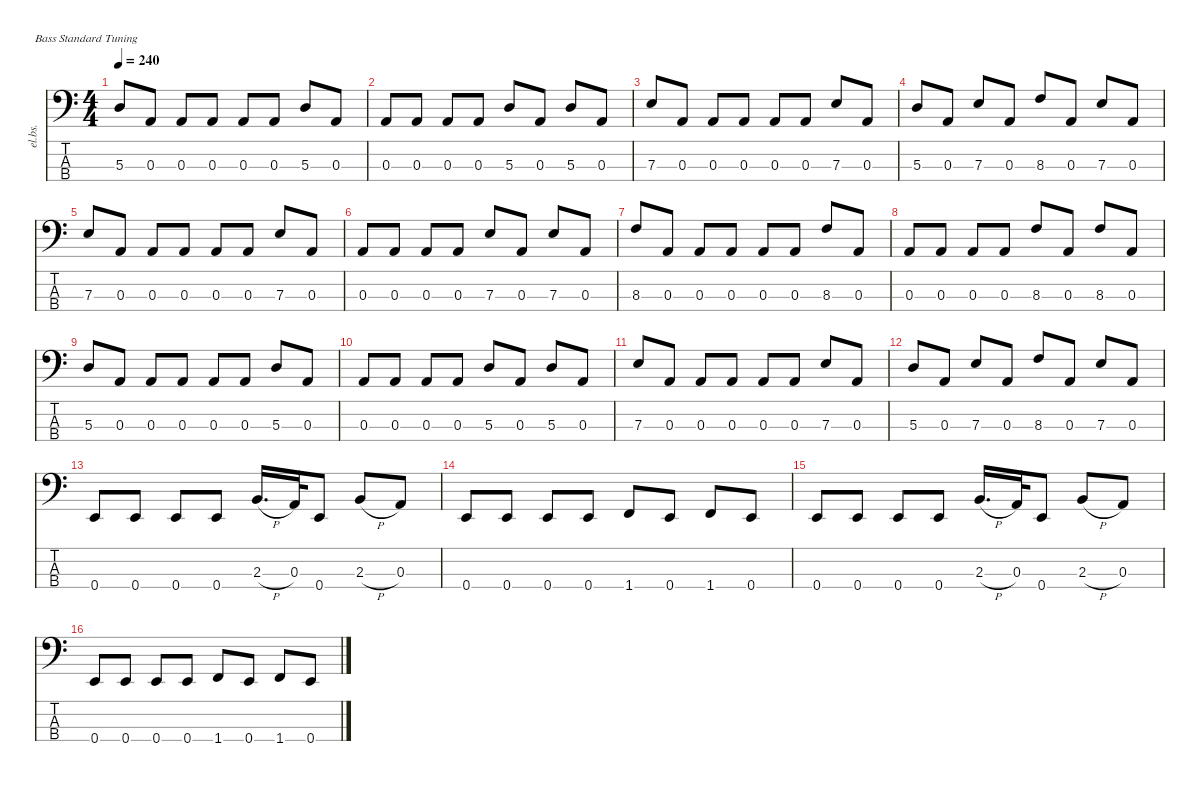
\defaultSystemsLayout 4
\hideDynamics
\bracketExtendMode nobrackets
\track ("kaame" "el.bs.") {instrument electricbassfinger}
\staff {score tabs}
\tuning (G2 D2 A1 E1)
\ts (4 4)
\tempo 240
\clef f4
\ks c
5.3.8{dy f beam Up} 0.3.8{beam Up} 0.3.8{beam Up} 0.3.8{beam Up} 0.3.8{beam Up} 0.3.8{beam Up} 5.3.8{beam Up} 0.3.8{beam Up} |
0.3.8{beam Up} 0.3.8{beam Up} 0.3.8{beam Up} 0.3.8{beam Up} 5.3.8{beam Up} 0.3.8{beam Up} 5.3.8{beam Up} 0.3.8{beam Up} |
7.3.8{beam Up} 0.3.8{beam Up} 0.3.8{beam Up} 0.3.8{beam Up} 0.3.8{beam Up} 0.3.8{beam Up} 7.3.8{beam Up} 0.3.8{beam Up} |
5.3.8{beam Up} 0.3.8{beam Up} 7.3.8{beam Up} 0.3.8{beam Up} 8.3.8{beam Up} 0.3.8{beam Up} 7.3.8{beam Up} 0.3.8{beam Up} |
7.3.8{beam Up} 0.3.8{beam Up} 0.3.8{beam Up} 0.3.8{beam Up} 0.3.8{beam Up} 0.3.8{beam Up} 7.3.8{beam Up} 0.3.8{beam Up} |
0.3.8{beam Up} 0.3.8{beam Up} 0.3.8{beam Up} 0.3.8{beam Up} 7.3.8{beam Up} 0.3.8{beam Up} 7.3.8{beam Up} 0.3.8{beam Up} |
8.3.8{beam Up} 0.3.8{beam Up} 0.3.8{beam Up} 0.3.8{beam Up} 0.3.8{beam Up} 0.3.8{beam Up} 8.3.8{beam Up} 0.3.8{beam Up} |
0.3.8{beam Up} 0.3.8{beam Up} 0.3.8{beam Up} 0.3.8{beam Up} 8.3.8{beam Up} 0.3.8{beam Up} 8.3.8{beam Up} 0.3.8{beam Up} |
5.3.8{beam Up} 0.3.8{beam Up} 0.3.8{beam Up} 0.3.8{beam Up} 0.3.8{beam Up} 0.3.8{beam Up} 5.3.8{beam Up} 0.3.8{beam Up} |
0.3.8{beam Up} 0.3.8{beam Up} 0.3.8{beam Up} 0.3.8{beam Up} 5.3.8{beam Up} 0.3.8{beam Up} 5.3.8{beam Up} 0.3.8{beam Up} |
7.3.8{beam Up} 0.3.8{beam Up} 0.3.8{beam Up} 0.3.8{beam Up} 0.3.8{beam Up} 0.3.8{beam Up} 7.3.8{beam Up} 0.3.8{beam Up} |
5.3.8{beam Up} 0.3.8{beam Up} 7.3.8{beam Up} 0.3.8{beam Up} 8.3.8{beam Up} 0.3.8{beam Up} 7.3.8{beam Up} 0.3.8{beam Up} |
0.4.8{beam Up} 0.4.8{beam Up} 0.4.8{beam Up} 0.4.8{beam Up} 2.3{h}.16{d beam Up} 0.3.32{beam Up} 0.4.8{beam Up} 2.3{h}.8{beam Up} 0.3.8{beam Up} |
0.4.8{beam Up} 0.4.8{beam Up} 0.4.8{beam Up} 0.4.8{beam Up} 1.4.8{beam Up} 0.4.8{beam Up} 1.4.8{beam Up} 0.4.8{beam Up} |
0.4.8{beam Up} 0.4.8{beam Up} 0.4.8{beam Up} 0.4.8{beam Up} 2.3{h}.16{d beam Up} 0.3.32{beam Up} 0.4.8{beam Up} 2.3{h}.8{beam Up} 0.3.8{beam Up} |
0.4.8{beam Up} 0.4.8{beam Up} 0.4.8{beam Up} 0.4.8{beam Up} 1.4.8{beam Up} 0.4.8{beam Up} 1.4.8{beam Up} 0.4.8{beam Up}
